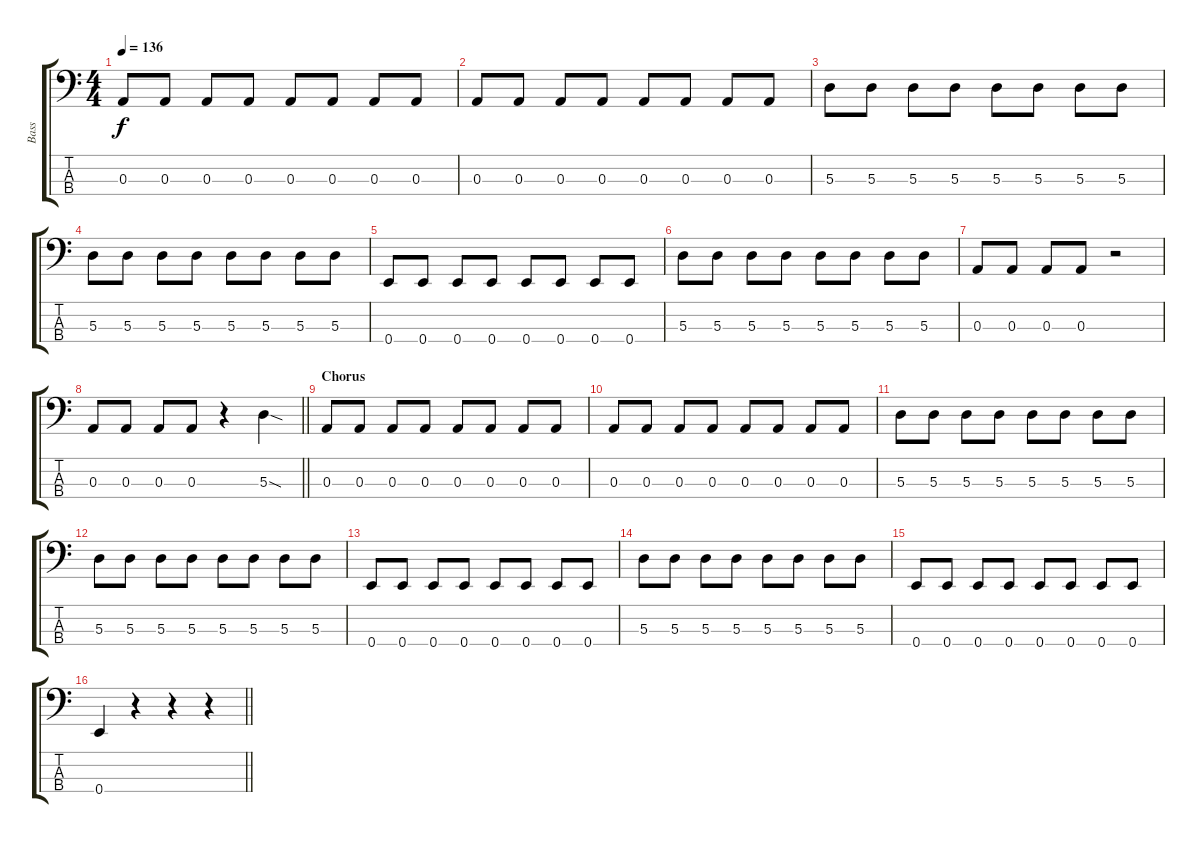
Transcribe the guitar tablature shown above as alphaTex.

\track ("Bass" "Bass") {instrument electricbassfinger}
\staff {score tabs}
\tuning (G2 D2 A1 E1) {hide}
\ts (4 4)
\tempo 136
\clef f4
\ks c
0.3.8{dy f} 0.3.8 0.3.8 0.3.8 0.3.8 0.3.8 0.3.8 0.3.8 |
0.3.8 0.3.8 0.3.8 0.3.8 0.3.8 0.3.8 0.3.8 0.3.8 |
5.3.8 5.3.8 5.3.8 5.3.8 5.3.8 5.3.8 5.3.8 5.3.8 |
5.3.8 5.3.8 5.3.8 5.3.8 5.3.8 5.3.8 5.3.8 5.3.8 |
0.4.8 0.4.8 0.4.8 0.4.8 0.4.8 0.4.8 0.4.8 0.4.8 |
5.3.8 5.3.8 5.3.8 5.3.8 5.3.8 5.3.8 5.3.8 5.3.8 |
0.3.8 0.3.8 0.3.8 0.3.8 r.2 |
\barLineRight lightlight
0.3.8 0.3.8 0.3.8 0.3.8 r.4 5.3{sod}.4 |
\section ("" "Chorus")
0.3.8 0.3.8 0.3.8 0.3.8 0.3.8 0.3.8 0.3.8 0.3.8 |
0.3.8 0.3.8 0.3.8 0.3.8 0.3.8 0.3.8 0.3.8 0.3.8 |
5.3.8 5.3.8 5.3.8 5.3.8 5.3.8 5.3.8 5.3.8 5.3.8 |
5.3.8 5.3.8 5.3.8 5.3.8 5.3.8 5.3.8 5.3.8 5.3.8 |
0.4.8 0.4.8 0.4.8 0.4.8 0.4.8 0.4.8 0.4.8 0.4.8 |
5.3.8 5.3.8 5.3.8 5.3.8 5.3.8 5.3.8 5.3.8 5.3.8 |
0.4.8 0.4.8 0.4.8 0.4.8 0.4.8 0.4.8 0.4.8 0.4.8 |
\barLineRight lightlight
0.4.4 r.4 r.4 r.4
